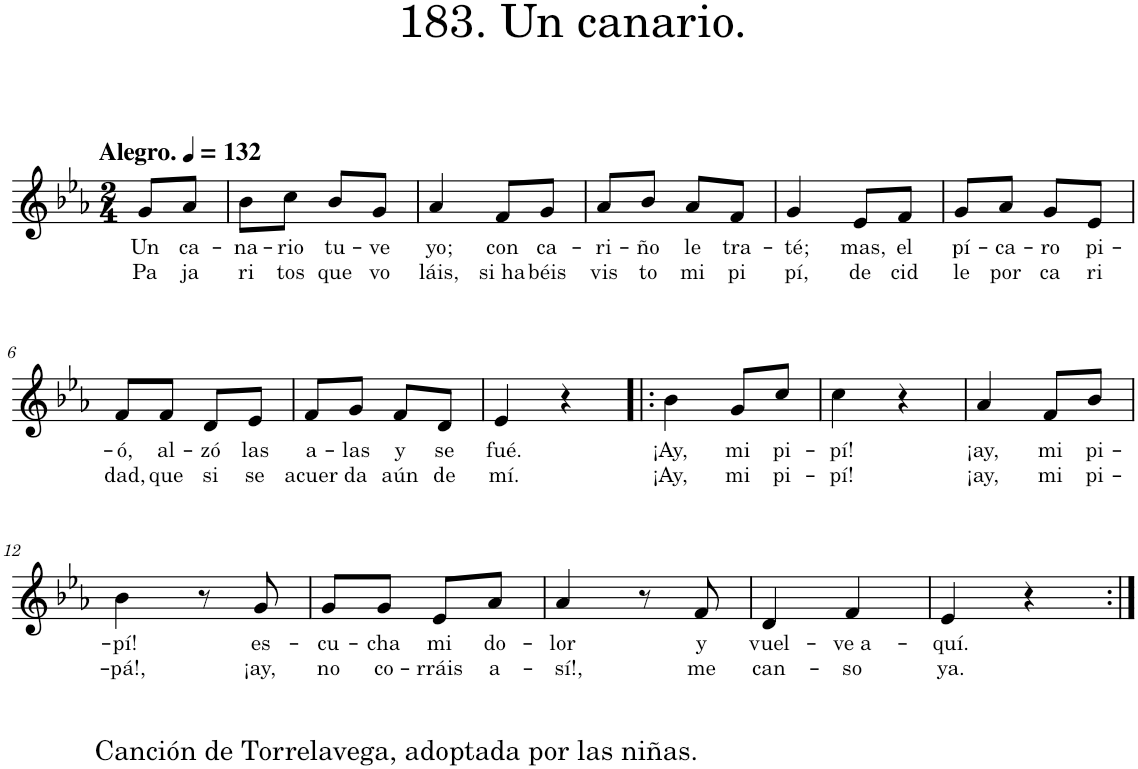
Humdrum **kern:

**kern	**text	**text
*part1	*part1	*part1
*staff1	*staff1	*staff1
*I"Piano	*	*
*I'Pno.	*	*
*clefG2	*	*
*k[b-e-a-]	*	*
*M2/4	*	*
*MM132	*	*
=	=	=
!LO:TX:a:B:t=Alegro.	!	!
!	!LO:LY:b	!LO:LY:b
8g/L	Un	Pa
!	!LO:LY:b	!LO:LY:b
8a-/J	ca-	ja
=1	=1	=1
!	!LO:LY:b	!LO:LY:b
8b-\L	-na-	ri
!	!LO:LY:b	!LO:LY:b
8cc\J	-rio	tos
!	!LO:LY:b	!LO:LY:b
8b-/L	tu-	que
!	!LO:LY:b	!LO:LY:b
8g/J	-ve	vo
=2	=2	=2
!	!LO:LY:b	!LO:LY:b
4a-/	yo;	láis,
!	!LO:LY:b	!LO:LY:b
8f/L	con	si ha
!	!LO:LY:b	!LO:LY:b
8g/J	ca-	béis
=3	=3	=3
!	!LO:LY:b	!LO:LY:b
8a-/L	-ri-	vis
!	!LO:LY:b	!LO:LY:b
8b-/J	-ño	to
!	!LO:LY:b	!LO:LY:b
8a-/L	le	mi
!	!LO:LY:b	!LO:LY:b
8f/J	tra-	pi
=4	=4	=4
!	!LO:LY:b	!LO:LY:b
4g/	-té;	pí,
!	!LO:LY:b	!LO:LY:b
8e-/L	mas,	de
!	!LO:LY:b	!LO:LY:b
8f/J	el	cid
=5	=5	=5
!	!LO:LY:b	!LO:LY:b
8g/L	pí-	le
!	!LO:LY:b	!LO:LY:b
8a-/J	-ca-	por
!	!LO:LY:b	!LO:LY:b
8g/L	-ro	ca
!	!LO:LY:b	!LO:LY:b
8e-/J	pi-	ri
!!LO:LB:g=z
=6	=6	=6
!	!LO:LY:b	!LO:LY:b
8f/L	-ó,	dad,
!	!LO:LY:b	!LO:LY:b
8f/J	al-	que
!	!LO:LY:b	!LO:LY:b
8d/L	-zó	si
!	!LO:LY:b	!LO:LY:b
8e-/J	las	se
=7	=7	=7
!	!LO:LY:b	!LO:LY:b
8f/L	a-	acuer
!	!LO:LY:b	!LO:LY:b
8g/J	-las	da
!	!LO:LY:b	!LO:LY:b
8f/L	y	aún
!	!LO:LY:b	!LO:LY:b
8d/J	se	de
=8	=8	=8
!	!LO:LY:b	!LO:LY:b
4e-/	fué.	mí.
4r	.	.
=9!|:	=9!|:	=9!|:
!	!LO:LY:b	!LO:LY:b
4b-\	¡Ay,	¡Ay,
!	!LO:LY:b	!LO:LY:b
8g/L	mi	mi
!	!LO:LY:b	!LO:LY:b
8cc/J	pi-	pi-
=10	=10	=10
!	!LO:LY:b	!LO:LY:b
4cc\	-pí!	-pí!
4r	.	.
=11	=11	=11
!	!LO:LY:b	!LO:LY:b
4a-/	¡ay,	¡ay,
!	!LO:LY:b	!LO:LY:b
8f/L	mi	mi
!	!LO:LY:b	!LO:LY:b
8b-/J	pi-	pi-
!!LO:LB:g=z
=12	=12	=12
!LO:TX:b:t=Canción de Torrelavega, adoptada por las niñas.	!	!
!	!LO:LY:b	!LO:LY:b
4b-\	-pí!	-pá!,
8r	.	.
!	!LO:LY:b	!LO:LY:b
8g/	es-	¡ay,
=13	=13	=13
!	!LO:LY:b	!LO:LY:b
8g/L	-cu-	no
!	!LO:LY:b	!LO:LY:b
8g/J	-cha	co-
!	!LO:LY:b	!LO:LY:b
8e-/L	mi	-rráis
!	!LO:LY:b	!LO:LY:b
8a-/J	do-	a-
=14	=14	=14
!	!LO:LY:b	!LO:LY:b
4a-/	-lor	-sí!,
8r	.	.
!	!LO:LY:b	!LO:LY:b
8f/	y	me
=15	=15	=15
!	!LO:LY:b	!LO:LY:b
4d/	vuel-	can-
!	!LO:LY:b	!LO:LY:b
4f/	-ve a-	-so
=16	=16	=16
!	!LO:LY:b	!LO:LY:b
4e-/	-quí.	ya.
4r	.	.
=:|!	=:|!	=:|!
*-	*-	*-
